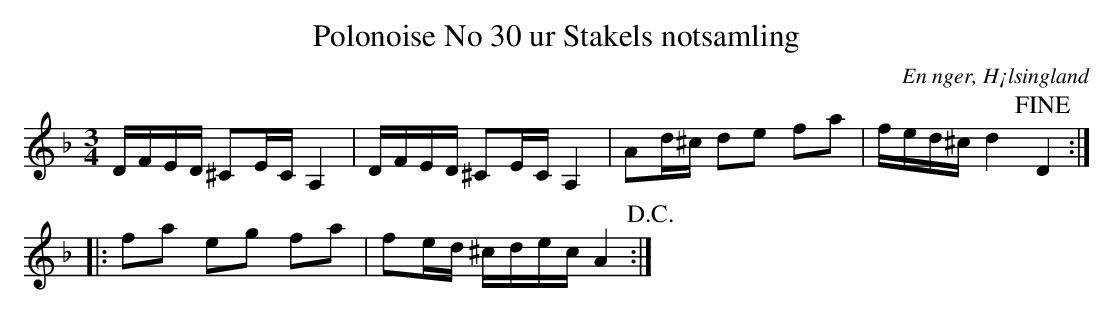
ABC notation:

X:1
T:Polonoise No 30 ur Stakels notsamling
O:En nger, H¡lsingland
M:3/4
L:1/16
K:Dm
DFED ^C2EC A,4 | DFED ^C2EC A,4 | A2d^c d2e2 f2a2 | fed^c d4 !fine! D4 ::
f2a2 e2g2 f2a2 | f2ed ^cdec A4 !D.C.! :|
